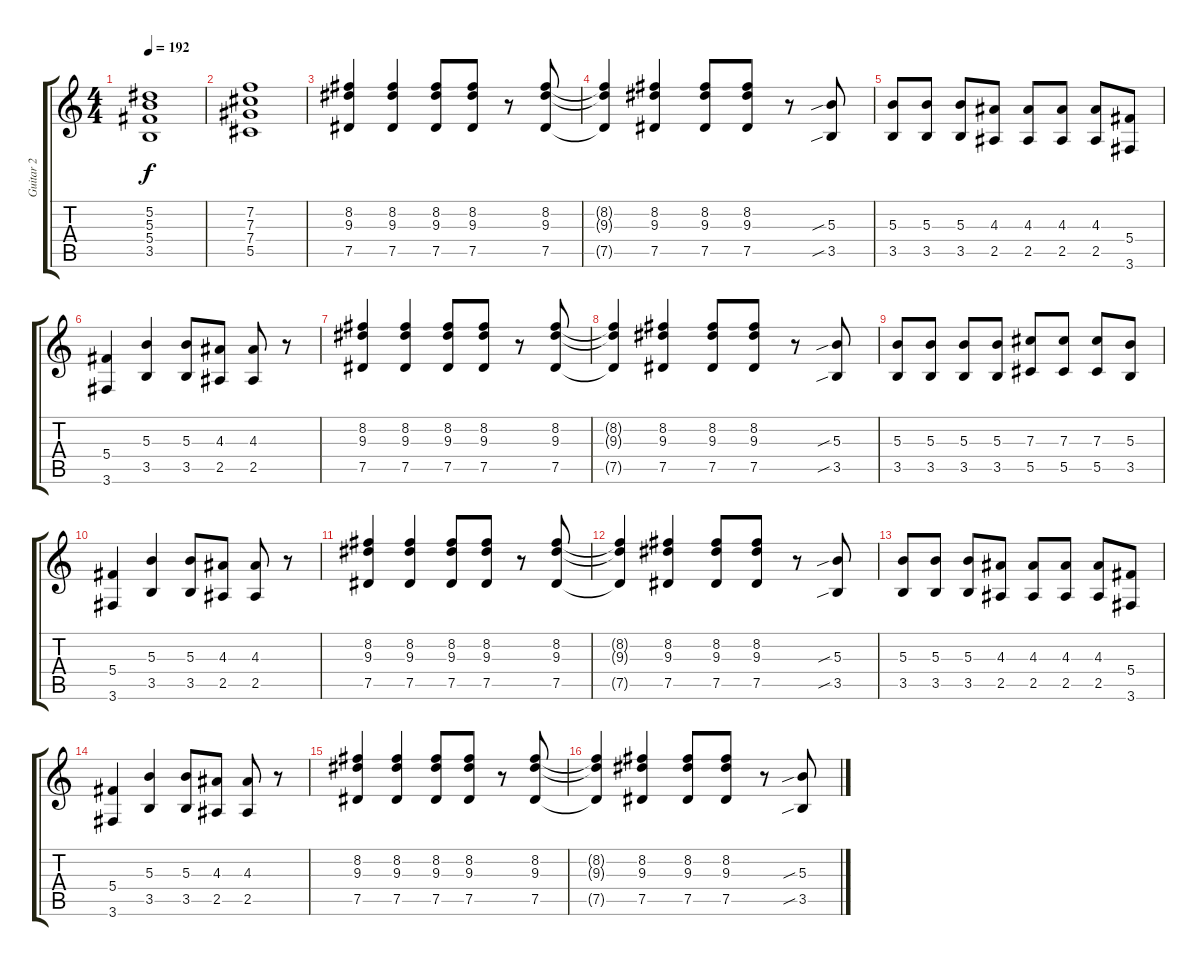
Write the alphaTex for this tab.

\track ("Guitar 2" "Guitar 2") {instrument overdrivenguitar}
\staff {score tabs}
\tuning (Eb4 Bb3 Gb3 Db3 Ab2 Eb2) {hide}
\ts (4 4)
\tempo 192
\clef g2
\ks c
(5.2 5.3 5.4 3.5).1{dy f} |
(7.2 7.3 7.4 5.5).1 |
(8.2 9.3 7.5).4 (8.2 9.3 7.5).4 (8.2 9.3 7.5).8 (8.2 9.3 7.5).8 r.8 (8.2 9.3 7.5).8 |
(8.2{t} 9.3{t} 7.5{t}).4 (8.2 9.3 7.5).4 (8.2 9.3 7.5).8 (8.2 9.3 7.5).8 r.8 (5.3{sib} 3.5{sib}).8 |
(5.3 3.5).8 (5.3 3.5).8 (5.3 3.5).8 (4.3 2.5).8 (4.3 2.5).8 (4.3 2.5).8 (4.3 2.5).8 (5.4 3.6).8 |
(5.4 3.6).4 (5.3 3.5).4 (5.3 3.5).8 (4.3 2.5).8 (4.3 2.5).8 r.8 |
(8.2 9.3 7.5).4 (8.2 9.3 7.5).4 (8.2 9.3 7.5).8 (8.2 9.3 7.5).8 r.8 (8.2 9.3 7.5).8 |
(8.2{t} 9.3{t} 7.5{t}).4 (8.2 9.3 7.5).4 (8.2 9.3 7.5).8 (8.2 9.3 7.5).8 r.8 (5.3{sib} 3.5{sib}).8 |
(5.3 3.5).8 (5.3 3.5).8 (5.3 3.5).8 (5.3 3.5).8 (7.3 5.5).8 (7.3 5.5).8 (7.3 5.5).8 (5.3 3.5).8 |
(5.4 3.6).4 (5.3 3.5).4 (5.3 3.5).8 (4.3 2.5).8 (4.3 2.5).8 r.8 |
(8.2 9.3 7.5).4 (8.2 9.3 7.5).4 (8.2 9.3 7.5).8 (8.2 9.3 7.5).8 r.8 (8.2 9.3 7.5).8 |
(8.2{t} 9.3{t} 7.5{t}).4 (8.2 9.3 7.5).4 (8.2 9.3 7.5).8 (8.2 9.3 7.5).8 r.8 (5.3{sib} 3.5{sib}).8 |
(5.3 3.5).8 (5.3 3.5).8 (5.3 3.5).8 (4.3 2.5).8 (4.3 2.5).8 (4.3 2.5).8 (4.3 2.5).8 (5.4 3.6).8 |
(5.4 3.6).4 (5.3 3.5).4 (5.3 3.5).8 (4.3 2.5).8 (4.3 2.5).8 r.8 |
(8.2 9.3 7.5).4 (8.2 9.3 7.5).4 (8.2 9.3 7.5).8 (8.2 9.3 7.5).8 r.8 (8.2 9.3 7.5).8 |
(8.2{t} 9.3{t} 7.5{t}).4 (8.2 9.3 7.5).4 (8.2 9.3 7.5).8 (8.2 9.3 7.5).8 r.8 (5.3{sib} 3.5{sib}).8
